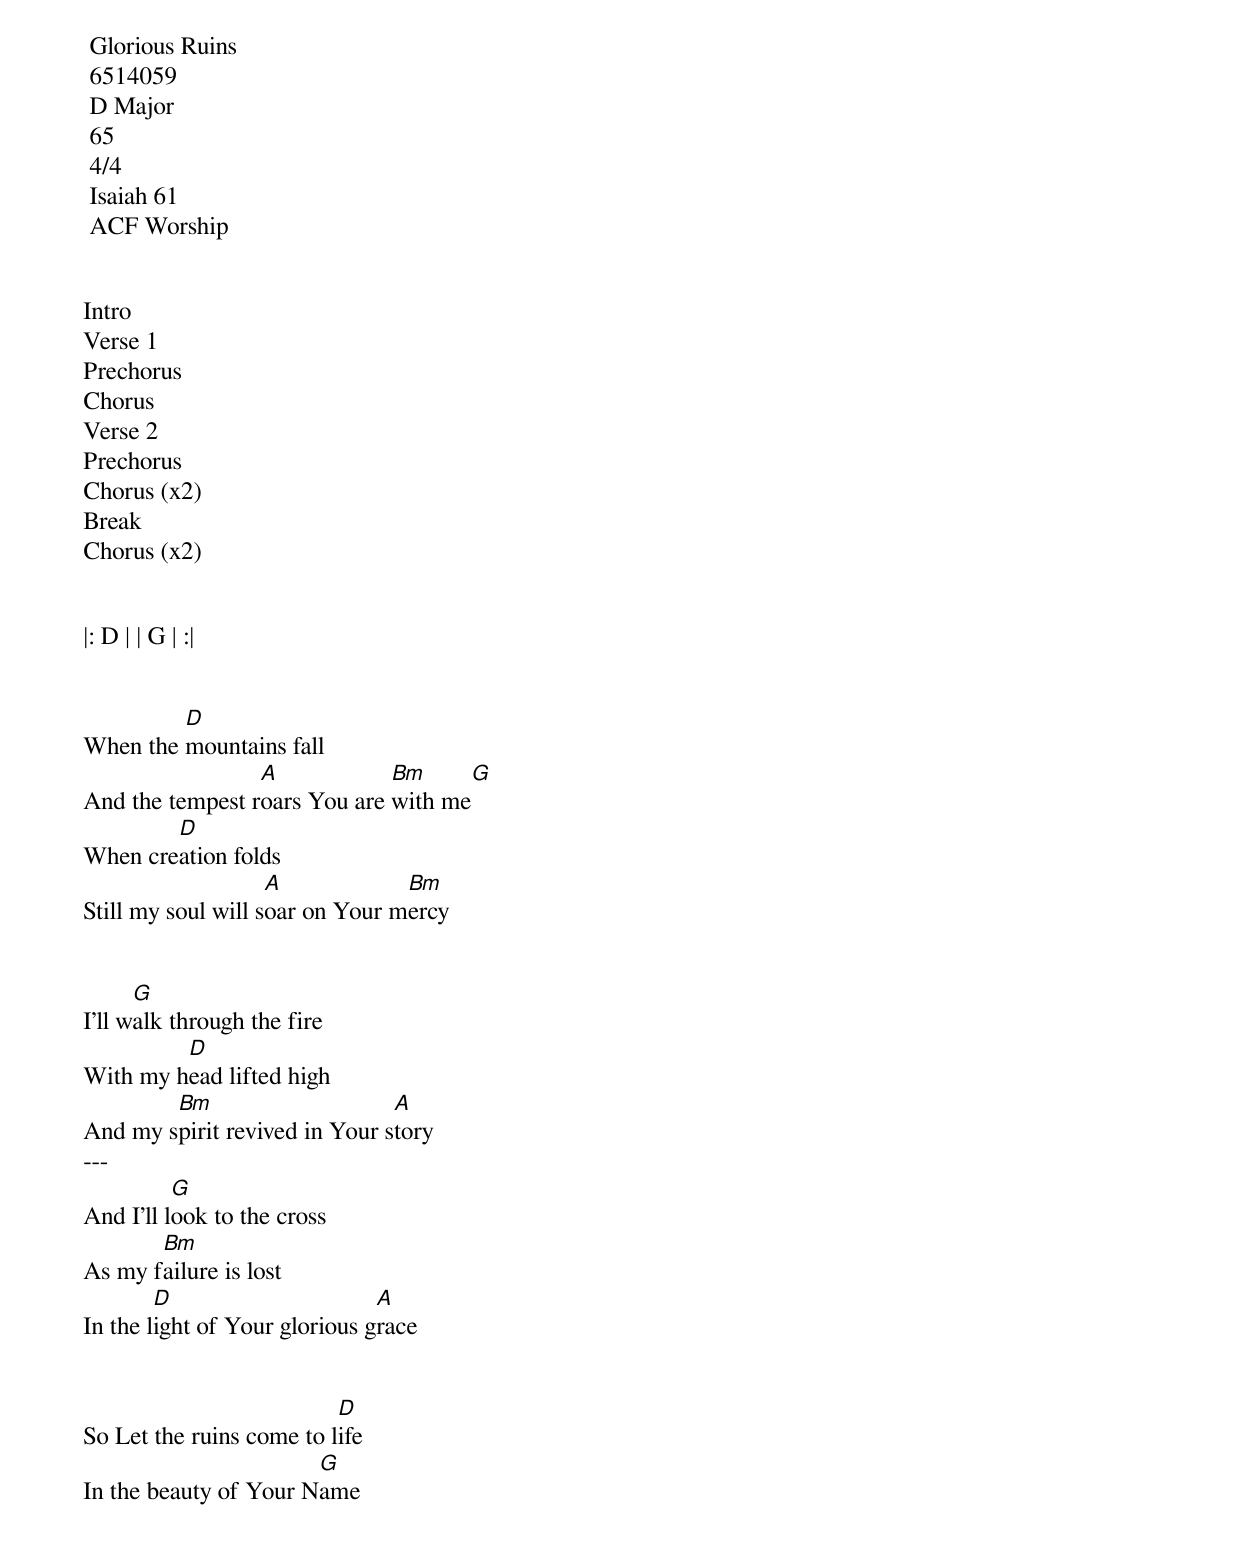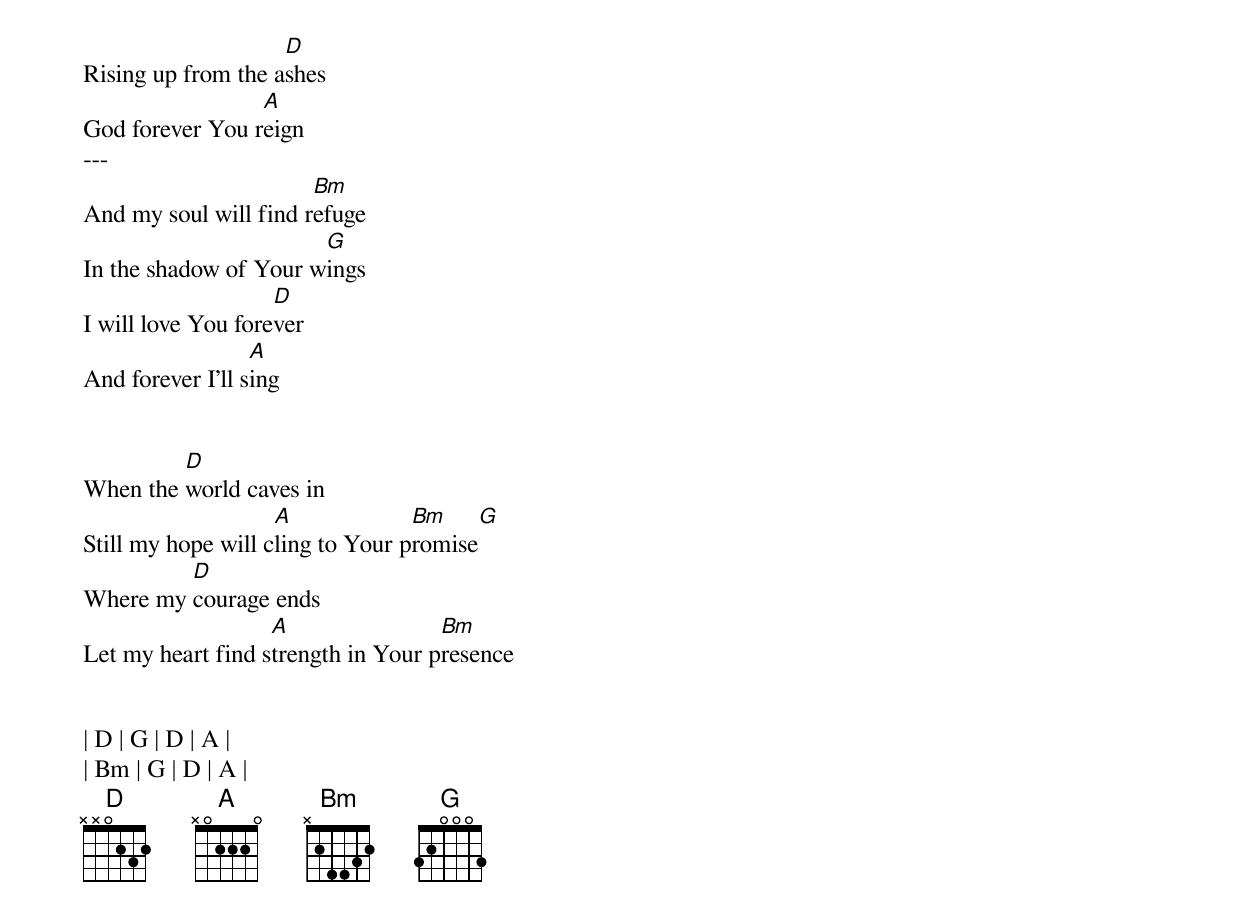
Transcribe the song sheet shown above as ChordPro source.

<song> Glorious Ruins
<ccli> 6514059
<key> D Major
<bpm> 65
<signature> 4/4
<verse> Isaiah 61
<arranger> ACF Worship

<order>
Intro
Verse 1
Prechorus
Chorus
Verse 2
Prechorus
Chorus (x2)
Break
Chorus (x2)

<Intro>
|: D | | G | :|

<Verse 1>
When the [D]mountains fall
And the tempest r[A]oars You are [Bm]with me[G]
When cre[D]ation folds
Still my soul will s[A]oar on Your m[Bm]ercy

<Prechorus>
I'll w[G]alk through the fire
With my h[D]ead lifted high
And my s[Bm]pirit revived in Your s[A]tory
---
And I'll l[G]ook to the cross
As my f[Bm]ailure is lost
In the l[D]ight of Your glorious g[A]race

<Chorus>
So Let the ruins come to l[D]ife
In the beauty of Your N[G]ame
Rising up from the a[D]shes
God forever You r[A]eign
---
And my soul will find r[Bm]efuge
In the shadow of Your w[G]ings
I will love You fore[D]ver
And forever I'll s[A]ing

<Verse 2>
When the [D]world caves in
Still my hope will c[A]ling to Your p[Bm]romise[G]
Where my [D]courage ends
Let my heart find s[A]trength in Your p[Bm]resence

<Break>
| D | G | D | A |
| Bm | G | D | A |
